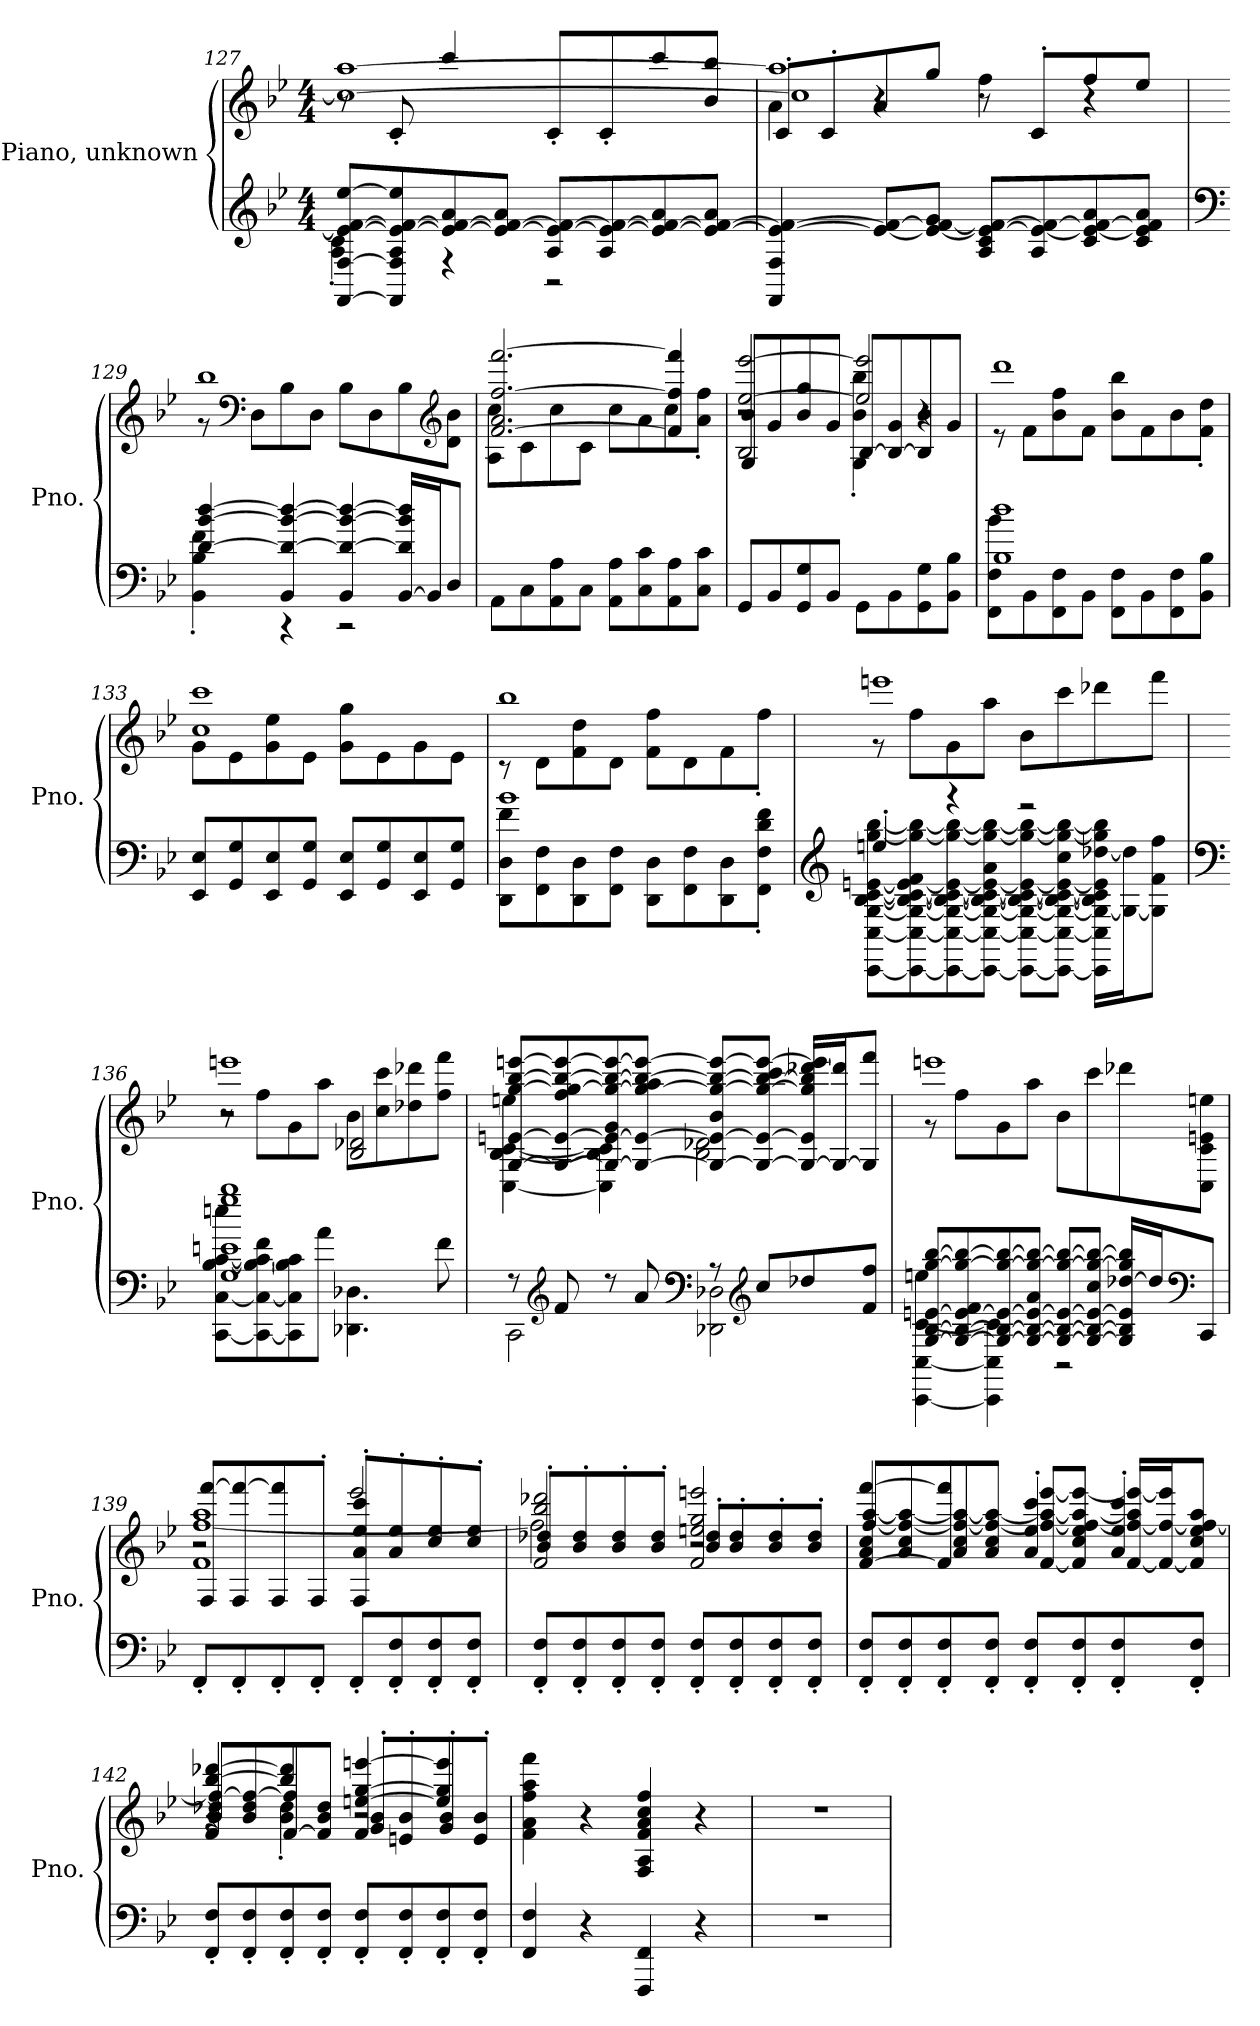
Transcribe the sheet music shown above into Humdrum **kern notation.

**kern	**kern
*part1	*part1
*staff2	*staff1
*I"Piano, unknown	*
*I'Pno.	*
*clefG2	*clefG2
*k[b-e-]	*k[b-e-]
*M4/4	*M4/4
=127	=127
*^	*^
*	*	*	*^
[8FF/ [8F/ 8e-/_ [8f/ [8ee-/L	4A\' 4c\'	[1aa	8r	1cc_
8FF/] 8F/] 8A/ 8e-/_ 8f/_ 8ee-/]	.	.	8c'/	.
8e-/_ 8f/_ 8a/	4r	.	4ccc/	.
8e-/_ 8f/_ 8a/J	.	.	.	.
8A/ 8e-/_ 8f/_L	2r	.	8c'/L	.
8A/ 8e-/_ 8f/_	.	.	8c'/	.
8e-/_ 8f/_ 8a/	.	.	8ccc/	.
8e-/_ 8f/_ 8a/J	.	.	8b-/ 8bb-/J	.
*v	*v	*	*	*
=128	=128	=128	=128
*	*	*	*^
4FF/ 4F/ 4e-/_ 4f/_	1aa]	4a\	8c'/L	1cc]
.	.	.	8c'/	.
8e-/_ 8f/_L	.	4r	8a/	.
8e-/_ 8f/_ 8g/J	.	.	8gg/J	.
8A/ 8c/ 8e-/_ 8f/_L	.	4ff\	8r	.
8A/ 8e-/_ 8f/_	.	.	8c'/L	.
8c/ 8e-/_ 8f/_ 8a/	.	4r	8ff/	.
8c/ 8e-/] 8f/] 8a/J	.	.	8ee-/J	.
*	*v	*v	*v	*v
!!LO:PB:g=z
=129	=129
*clefF4	*
*^	*^
[4d/ [4b-/ [4dd/	4BB-\' 4B-\' 4f\'	1bb-	8r
*	*	*clefF4	*
.	.	.	8D\L
4BB-/ 4d/_ 4b-/_ 4dd/_	4r	.	8B-\
.	.	.	8D\J
4BB-/ 4d/_ 4b-/_ 4dd/_	2r	.	8B-\L
.	.	.	8D\
[16BB-/ 16d/] 16b-/] 16dd/]LL	.	.	8B-\
16BB-/J]	.	.	.
*	*	*clefG2	*
8D/J	.	.	8d\ 8b-\J
*v	*v	*	*
=130	=130	=130
8AA\L	[2.f/ 2.a/ [2.ff/ [2.fff/	8A\ 8cc\L
8C\	.	8c\
8AA\ 8A\	.	8cc\
8C\J	.	8c\J
8AA\ 8A\L	.	8cc\L
8C\ 8c\	.	8a\
8AA\ 8A\	4f/] 4ff/] 4fff/]	8cc\
8C\ 8c\J	.	8a\' 8ff\'J
=131	=131	=131
*	*	*^
8GG/L	2B-/ [2ee-/ [2eee-/	2r	8G/ 8b-/L
8BB-/	.	.	8g/
8GG/ 8G/	.	.	8b-/ 8gg/
8BB-/J	.	.	8g/J
8GG\L	2ee-/] 2eee-/]	4G\' 4b-\' 4bb-\'	[8B-/L
8BB-\	.	.	8B-/_ 8g/
8GG\ 8G\	.	4r	8B-/] 8b-/
8BB-\ 8B-\J	.	.	8g/J
*	*	*v	*v
=132	=132	=132
*^	*	*
1B- 1dd	8FF\ 8F\ 8b-\L	1ddd	8r
.	8BB-\	.	8f\L
.	8FF\ 8F\	.	8b-\ 8ff\
.	8BB-\J	.	8f\J
.	8FF\ 8F\L	.	8b-\ 8bb-\L
.	8BB-\	.	8f\
.	8FF\ 8F\	.	8b-\
.	8BB-\ 8B-\J	.	8f\' 8dd\'J
*v	*v	*	*
!!LO:LB:g=z	!!
=133	=133	=133
8EE-/ 8E-/L	1cc 1ccc	8g\L
8GG/ 8G/	.	8e-\
8EE-/ 8E-/	.	8g\ 8ee-\
8GG/ 8G/J	.	8e-\J
8EE-/ 8E-/L	.	8g\ 8gg\L
8GG/ 8G/	.	8e-\
8EE-/ 8E-/	.	8g\
8GG/ 8G/J	.	8e-\J
=134	=134	=134
*^	*	*
1b-	8DD\ 8D\ 8f\L	1bb-	8r
.	8FF\ 8F\	.	8d\L
.	8DD\ 8D\	.	8f\ 8dd\
.	8FF\ 8F\J	.	8d\J
.	8DD\ 8D\L	.	8f\ 8ff\L
.	8FF\ 8F\	.	8d\
.	8DD\ 8D\	.	8f\
.	8FF\' 8F\' 8d\' 8f\'J	.	8ff'\J
=135	=135	=135	=135
*clefG2	*	*	*
4een'/	[8CC\ [8C\ [8G\ [8B-\ [8c\ [8en\ [8gg\ [8bb-\L	1eeen	8r
.	8CC\_ 8C\_ 8G\_ 8B-\_ 8c\_ 8e\_ 8f\ 8gg\_ 8bb-\_	.	8ff\L
4r	8CC\_ 8C\_ 8G\_ 8B-\_ 8c\_ 8e\_ 8gg\_ 8bb-\_	.	8g\
.	8CC\_ 8C\_ 8G\_ 8B-\_ 8c\_ 8e\_ 8a\ 8gg\_ 8bb-\_J	.	8aa\J
2r	8CC\_ 8C\_ 8G\_ 8B-\_ 8c\_ 8e\_ 8gg\_ 8bb-\_L	.	8b-\L
.	8CC\_ 8C\_ 8G\_ 8B-\_ 8c\_ 8e\_ 8cc\ 8gg\_ 8bb-\_J	.	8ccc\
.	16CC\] 16C\] 16G\_ 16B-\] 16c\] 16e\] [16dd-X\ 16gg\] 16bb-\]LL	.	8ddd-X\
.	16G\_ 16dd-\]J	.	.
.	8G\] 8f\ 8ff\J	.	8fff\J
*	*	*v	*v
!!LO:LB:g=z
=136	=136	=136
*clefF4	*	*
*	*	*^
*	*	*	*^
1G 1en 1gg 1bb-	[8CC\ [8C\ [8B-\ [8c\ 8een\L	1eeen	8r	2r
.	8CC\_ 8C\_ 8B-\_ 8c\_ 8f\	.	8ff\L	.
.	8CC\] 8C\] 8B-\] 8c\]	.	8g\	.
.	8a\J	.	8aa\J	.
.	4.DD-X\ 4.D-X\	.	8b-\L	2B-/ 2d-X/
.	.	.	8cc\ 8ccc\	.
.	.	.	8dd-X\ 8ddd-X\	.
.	8f\	.	8ff\ 8fff\J	.
*	*	*	*v	*v
=137	=137	=137	=137
8r	2CC\	[8G/ [8en/ [8gg/ [8bb-/ [8eeen/L	[4C\ [4B-\ [4c\ 4een\
*clefG2	*	*	*
8f/	.	8G/_ 8e/_ 8ff/ 8gg/_ 8bb-/_ 8eee/_	.
8r	.	8G/_ 8e/_ 8g/ 8gg/_ 8bb-/_ 8eee/_	4C\] 4B-\] 4c\]
8a/	.	8G/_ 8e/_ 8gg/_ 8aa/ 8bb-/_ 8eee/_J	.
*clefF4	*	*	*
8r	2DD-X\ 2D-X\	8G/_ 8e/_ 8b-/ 8gg/_ 8bb-/_ 8eee/_L	2B-\ 2d-X\
*clefG2	*	*	*
8cc/L	.	8G/_ 8e/_ 8gg/_ 8bb-/_ 8ccc/ 8eee/_J	.
8dd-X/	.	16G/_ 16e/] 16gg/] 16bb-/] [16ddd-X/ 16eee/]LL	.
.	.	16G/_ 16ddd-/]J	.
8f/ 8ff/J	.	8G/] 8fff/J	.
!!LO:LB:g=z	!!
=138	=138	=138	=138
[8G/ [8B-/ [8en/ [8gg/ [8bb-/L	[4CC\ [4C\ [4c\ 4een\	1eeen	8r
8G/_ 8B-/_ 8e/_ 8f/ 8gg/_ 8bb-/_	.	.	8ff\L
8G/_ 8B-/_ 8e/_ 8gg/_ 8bb-/_	4CC\] 4C\] 4c\]	.	8g\
8G/_ 8B-/_ 8e/_ 8a/ 8gg/_ 8bb-/_J	.	.	8aa\J
8G/_ 8B-/_ 8e/_ 8gg/_ 8bb-/_L	2r	.	8b-\L
8G/_ 8B-/_ 8e/_ 8cc/ 8gg/_ 8bb-/_J	.	.	8ccc\
16G/] 16B-/] 16e/] [16dd-X/ 16gg/] 16bb-/]LL	.	.	8ddd-X\
16dd-/J]	.	.	.
*clefF4	*	*	*
8CC/J	.	.	8C\ 8c\ 8en\ 8een\J
*v	*v	*	*
=139	=139	=139
*	*	*^
8FF'/L	2r	1f [1ff 1aa	8F/ [8fff/L
8FF'/	.	.	8F/ 8fff/_
8FF'/	.	.	8F/ 8fff/]
8FF'/J	.	.	8F'/J
8FF'/L	2eee-/	.	8F/' 8a/' 8ee-/' 8ccc/'L
8FF/' 8F/'	.	.	8a/' 8ee-/'
8FF/' 8F/'	.	.	8cc/' 8ee-/'
8FF/' 8F/'J	.	.	8cc/' 8ee-/'J
=140	=140	=140	=140
8FF/' 8F/'L	2f/ 2bb-/ 2ddd-X/	2ff\]	8b-/' 8dd-X/'L
8FF/' 8F/'	.	.	8b-/' 8dd-/'
8FF/' 8F/'	.	.	8b-/' 8dd-/'
8FF/' 8F/'J	.	.	8b-/' 8dd-/'J
8FF/' 8F/'L	2f/ 2een/ 2gg/ 2eeen/	2r	8b-/' 8dd-/'L
8FF/' 8F/'	.	.	8b-/' 8dd-/'
8FF/' 8F/'	.	.	8b-/' 8dd-/'
8FF/' 8F/'J	.	.	8b-/' 8dd-/'J
*	*	*v	*v
!!LO:LB:g=z
=141	=141	=141
8FF/' 8F/'L	[4f/ 4a/ 4cc/ [4fff/	[8ff/ [8aa/L
8FF/' 8F/'	.	8a/ 8cc/ 8ff/_ 8aa/_
8FF/' 8F/'	4f/] 4fff/]	8a/ 8cc/ 8ff/_ 8aa/_
8FF/' 8F/'J	.	8a/ 8cc/ 8ff/_ 8aa/_J
8FF/' 8F/'L	4a/' 4ee-/' 4ccc/'	[8f/ 8ff/_ 8aa/_ [8eee-/L
8FF/' 8F/'	.	8f/] 8cc/ 8ee-/ 8ff/_ 8aa/_ 8eee-/_J
8FF/' 8F/'	4a/' 4ee-/' 4ccc/'	[16f/ 16ff/_ 16aa/] 16eee-/_LL
.	.	16f/_ 16ff/_ 16eee-/]J
8FF/' 8F/'J	.	8f/] 8cc/ 8ee-/ 8ff/_ 8aa/J
=142	=142	=142
*	*	*^
8FF/' 8F/'L	4f/ [4bb-/ [4ddd-X/	4r	8b-/ 8dd-X/ 8ff/_L
8FF/' 8F/'	.	.	8b-/ 8dd-/ 8ff/_
8FF/' 8F/'	4bb-/] 4ddd-/]	4b-\' 4dd-\'	[8f/ 8ff/]
8FF/' 8F/'J	.	.	8f/] 8b-/ 8dd-/J
8FF/' 8F/'L	4f/ [4een/ [4gg/ [4eeen/	2r	8g/' 8b-/'L
8FF/' 8F/'	.	.	8en/' 8b-/'
8FF/' 8F/'	4ee/] 4gg/] 4eee/]	.	8g/' 8b-/'
8FF/' 8F/'J	.	.	8e/' 8b-/'J
*	*v	*v	*v
=143	=143
4FF/ 4F/	4f\ 4a\ 4ff\ 4aa\ 4fff\
4r	4r
4FFF/ 4FF/	4F/ 4A/ 4f/ 4a/ 4cc/ 4ff/
4r	4r
=144	=144
1r	1r
=	=
*-	*-
